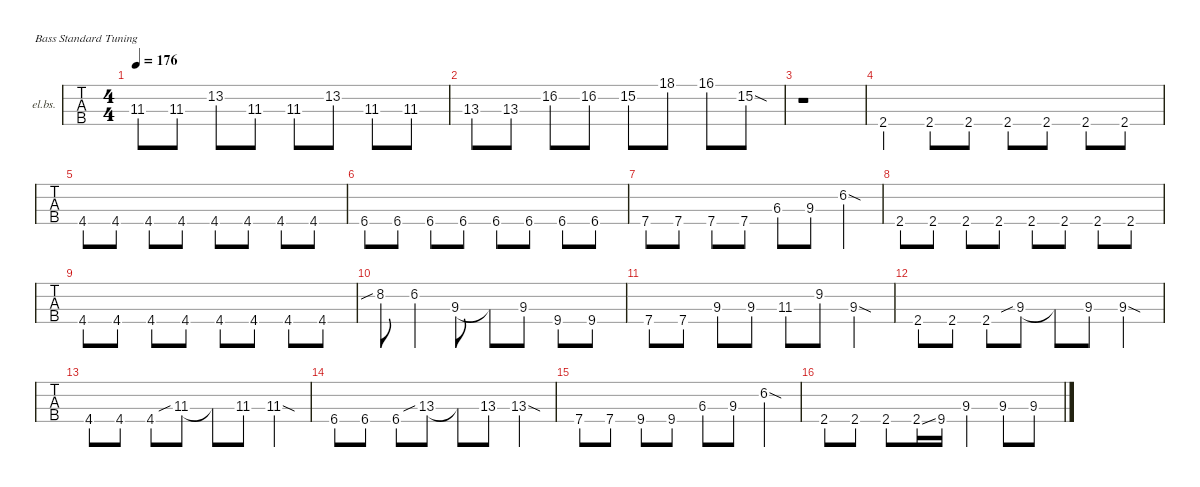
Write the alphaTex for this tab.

\defaultSystemsLayout 4
\hideDynamics
\bracketExtendMode nobrackets
\firstSystemTrackNameOrientation horizontal
\track ("Electric Bass" "el.bs.") {defaultSystemsLayout 4 instrument electricbassfinger}
\staff {tabs}
\tuning (G2 D2 A1 E1)
\ts (4 4)
\tempo 176
\clef f4
\ks f#
11.3{acc #}.8{dy f} 11.3{acc #}.8 13.2{acc #}.8 11.3{acc #}.8 11.3{acc #}.8 13.2{acc #}.8 11.3{acc #}.8 11.3{acc #}.8 |
13.3{acc #}.8 13.3{acc #}.8 16.2{acc #}.8 16.2{acc #}.8 15.2{acc #}.8 18.1{acc #}.8 16.1{acc forcenatural}.8 15.2{sod acc #}.8 |
r.1 |
2.4{acc #}.4 2.4{acc #}.8 2.4{acc #}.8 2.4{acc #}.8 2.4{acc #}.8 2.4{acc #}.8 2.4{acc #}.8 |
4.4{acc #}.8 4.4{acc #}.8 4.4{acc #}.8 4.4{acc #}.8 4.4{acc #}.8 4.4{acc #}.8 4.4{acc #}.8 4.4{acc #}.8 |
6.4{acc #}.8 6.4{acc #}.8 6.4{acc #}.8 6.4{acc #}.8 6.4{acc #}.8 6.4{acc #}.8 6.4{acc #}.8 6.4{acc #}.8 |
7.4{acc forcenatural}.8 7.4{acc forcenatural}.8 7.4{acc forcenatural}.8 7.4{acc forcenatural}.8 6.3{acc #}.8 9.3{acc #}.8 6.2{sod acc #}.4 |
2.4{acc #}.8 2.4{acc #}.8 2.4{acc #}.8 2.4{acc #}.8 2.4{acc #}.8 2.4{acc #}.8 2.4{acc #}.8 2.4{acc #}.8 |
4.4{acc #}.8 4.4{acc #}.8 4.4{acc #}.8 4.4{acc #}.8 4.4{acc #}.8 4.4{acc #}.8 4.4{acc #}.8 4.4{acc #}.8 |
8.2{sib acc #}.8 6.2{acc #}.4 9.3{acc #}.8 9.3{t acc #}.8 9.3{acc #}.8 9.4{acc #}.8 9.4{acc #}.8 |
7.4{acc forcenatural}.8 7.4{acc forcenatural}.8 9.3{acc #}.8 9.3{acc #}.8 11.3{acc #}.8 9.2{acc forcenatural}.8 9.3{sod acc #}.4 |
2.4{acc #}.8 2.4{acc #}.8 2.4{acc #}.8 9.3{sib acc #}.8 9.3{t acc #}.8 9.3{acc #}.8 9.3{sod acc #}.4 |
4.4{acc #}.8 4.4{acc #}.8 4.4{acc #}.8 11.3{sib acc #}.8 11.3{t acc #}.8 11.3{acc #}.8 11.3{sod acc #}.4 |
6.4{acc #}.8 6.4{acc #}.8 6.4{acc #}.8 13.3{sib acc #}.8 13.3{t acc #}.8 13.3{acc #}.8 13.3{sod acc #}.4 |
7.4{acc forcenatural}.8 7.4{acc forcenatural}.8 9.4{acc #}.8 9.4{acc #}.8 6.3{acc #}.8 9.3{acc #}.8 6.2{sod acc #}.4 |
2.4{acc #}.8 2.4{acc #}.8{beam split} 2.4{acc #}.8 2.4{ss acc #}.16 9.4{acc #}.16 9.3{acc #}.4 9.3{acc #}.8 9.3{ss acc #}.8
